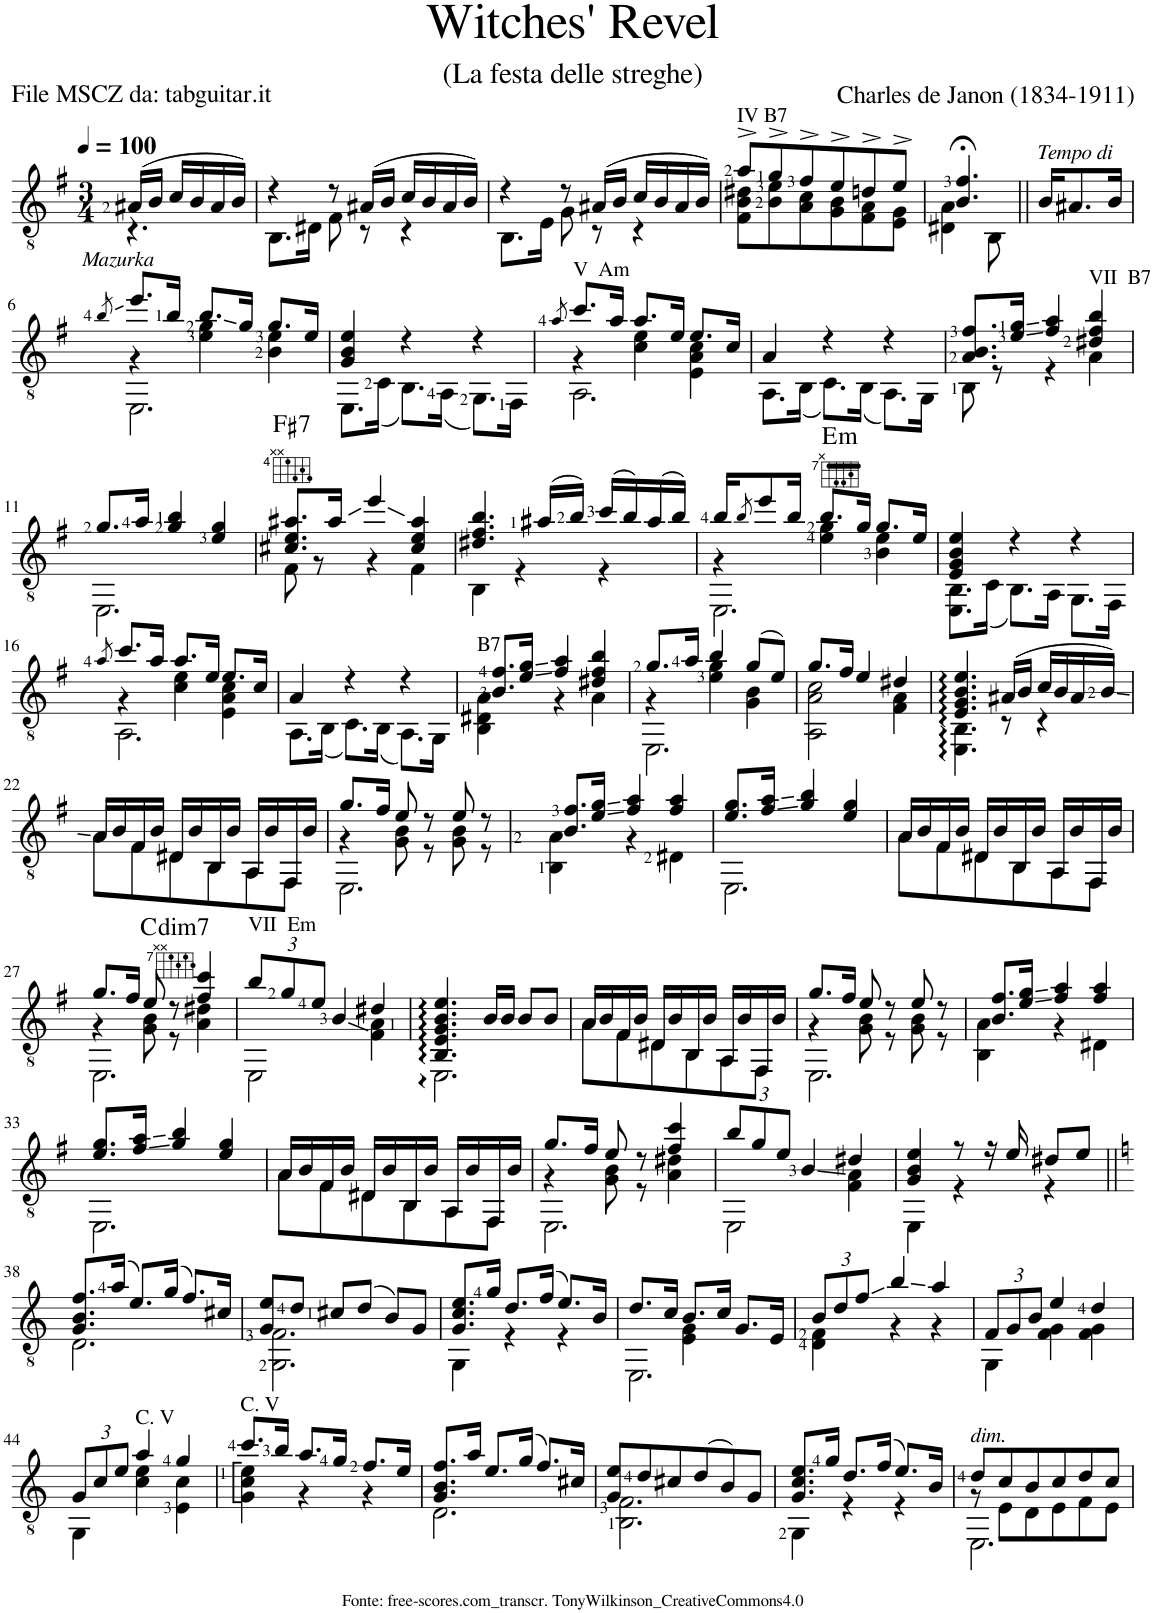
**kern	**harte
*part1	*part1
*staff1	*
*I"Guitar	*
*I'Guit.	*
*clefGv2	*
*k[f#]	*
*M3/4	*
*MM100	*
=	=
*^	*
(16A#X/LL	4.r	.
16B/JJ	.	.
16c/LL	.	.
16B/	.	.
16A#/	.	.
16B/JJ)	.	.
=1	=1	=1
4r	8.BB\L	.
.	16D#X\Jk	.
8r	8F#\	.
(16A#X/LL	8r	.
16B/JJ	.	.
16c/LL	4r	.
16B/	.	.
16A#/	.	.
16B/JJ)	.	.
=2	=2	=2
4r	8.BB\L	.
.	16E\Jk	.
8r	8G\	.
(16A#X/LL	8r	.
16B/JJ	.	.
16c/LL	4r	.
16B/	.	.
16A#/	.	.
16B/JJ)	.	.
=3	=3	=3
!LO:TX:a:t=IV B7	!	!
8a^/L	8F#\ 8B\ 8d#X\L	.
8g^/	8B\ 8e\	.
8f#^/	8A\ 8c\	.
8e^/	8G\ 8B\	.
8dn^/	8F#\ 8A\	.
8e^/J	8E\ 8G\J	.
=4	=4	=4
4.B/;< 4.f#/;<	4D#X\ 4A\	.
.	8BB\	.
=5||	=5||	=5||
!LO:TX:a:i:t=Tempo di	!	!
*v	*v	*
16B/KL	.
8.A#X/	.
16B/Jk	.
!!LO:LB:g=z
=6	=6
8qb/	.
*^	*
*	*^	*
!LO:TX:a:i:t=Mazurka	!	!	!
8.ee/L	4r	2.EE\	.
16b/Jk	.	.	.
8.b/L	4e\ 4g\	.	.
16g/Jk	.	.	.
8.g/L	4B\ 4e\	.	.
16e/Jk	.	.	.
*	*v	*v	*
=7	=7	=7
4G/ 4B/ 4e/	8.EE\L	.
.	(16C\Jk	.
4r	8.BB\L)	.
.	(16AA\Jk	.
4r	8.GG\L)	.
.	16FF#\Jk	.
*v	*v	*
=8	=8
8qa/	.
*^	*
*	*^	*
!LO:TX:a:t=V  Am	!	!	!
8.cc/L	4r	2.AA\	.
16a/Jk	.	.	.
8.a/L	4c\ 4e\	.	.
16e/Jk	.	.	.
8.e/L	4E\ 4A\ 4c\	.	.
16c/Jk	.	.	.
*	*v	*v	*
=9	=9	=9
4A/	8.AA\L	.
.	(16BB\Jk	.
4r	8.C\L)	.
.	(16BB\Jk	.
4r	8.AA\L)	.
.	16GG\Jk	.
=10	=10	=10
8.A/ 8.B/ 8.f#/L	8BB\	.
.	8r	.
16e/ 16g/Jk	.	.
4f#/ 4a/	4r	.
!LO:TX:a:t=VII  B7	!	!
4d#X/ 4f#/ 4b/	4A\	.
!!LO:LB:g=z	!!
=11	=11	=11
8.g/L	2.EE\	.
16a/Jk	.	.
4g/ 4b/	.	.
4e/ 4g/	.	.
=12	=12	=12
!	!	!LO:H:kt=7
8.c#X/ 8.e/ 8.a#X/L	8F#\	F#:7
.	8r	.
16a#/Jk	.	.
4ee/	4r	.
4c#/ 4e/ 4a#/	4F#\	.
=13	=13	=13
4.d#X/ 4.f#/ 4.b/	4BB\	.
.	4r	.
(16a#X/LL	.	.
16b/JJ)	.	.
(16cc/LL	4r	.
16b/)	.	.
(16a#/	.	.
16b/JJ)	.	.
=14	=14	=14
*	*^	*
16b/KL	4r	2.EE\	.
8qb/	.	.	.
8ee/	.	.	.
16b/Jk	.	.	.
!	!	!	!LO:H:kt=m
8.b/L	4e\ 4g\	.	E:min
16g/Jk	.	.	.
8.g/L	4B\ 4e\	.	.
16e/Jk	.	.	.
*	*v	*v	*
=15	=15	=15
4E/ 4G/ 4B/ 4e/	8.EE\ 8.BB\L	.
.	(16C\Jk	.
4r	8.BB\L)	.
.	16AA\Jk	.
4r	8.GG\L	.
.	16FF#\Jk	.
*v	*v	*
!!LO:LB:g=z
=16	=16
8qa/	.
*^	*
*	*^	*
8.cc/L	4r	2.AA\	.
16a/Jk	.	.	.
8.a/L	4c\ 4e\	.	.
16e/Jk	.	.	.
8.e/L	4E\ 4A\ 4c\	.	.
16c/Jk	.	.	.
*	*v	*v	*
=17	=17	=17
4A/	8.AA\L	.
.	(16BB\Jk	.
4r	8.C\L)	.
.	(16BB\Jk	.
4r	8.AA\L)	.
.	16GG\Jk	.
=18	=18	=18
!LO:TX:a:t=B7	!	!
8.B/ 8.f#/L	4BB\ 4D#X\ 4A\	.
16e/ 16g/Jk	.	.
4f#/ 4a/	4r	.
4d#X/ 4f#/ 4b/	4A\	.
=19	=19	=19
*	*^	*
8.g/L	4r	2.EE\	.
16a/Jk	.	.	.
4b/	4e\ 4g\	.	.
(8g/L	4G\ 4B\	.	.
8e/J)	.	.	.
*	*v	*v	*
=20	=20	=20
8.g/L	2AA\ 2A\ 2c\	.
16f#/Jk	.	.
4e/	.	.
4d#X/	4F#\ 4A\	.
=21	=21	=21
4.E/ 4.G/ 4.B/ 4.e/	4.EE\ 4.BB\	.
(16A#X/LL	8r	.
16B/JJ	.	.
16c/LL	4r	.
16B/	.	.
16A#/	.	.
16B/JJ)	.	.
!!LO:LB:g=z	!!
=22	=22	=22
16A/LL	8A\L	.
16B/	.	.
16F#/	8F#\	.
16B/JJ	.	.
16D#X/LL	8D#\	.
16B/	.	.
16BB/	8BB\	.
16B/JJ	.	.
16AA/LL	8AA\	.
16B/	.	.
16FF#/	8FF#\J	.
16B/JJ	.	.
=23	=23	=23
*	*^	*
8.g/L	4r	2.EE\	.
16f#/Jk	.	.	.
8e/	8G\ 8B\	.	.
8r	8r	.	.
8e/	8G\ 8B\	.	.
8r	8r	.	.
*	*v	*v	*
=24	=24	=24
8.B/ 8.f#/L	4BB\ 4A\	.
16e/ 16g/Jk	.	.
4f#/ 4a/	4r	.
4f#/ 4a/	4D#X\	.
=25	=25	=25
8.e/ 8.g/L	2.EE\	.
16f#/ 16a/Jk	.	.
4g/ 4b/	.	.
4e/ 4g/	.	.
=26	=26	=26
16A/LL	8A\L	.
16B/	.	.
16F#/	8F#\	.
16B/JJ	.	.
16D#X/LL	8D#\	.
16B/	.	.
16BB/	8BB\	.
16B/JJ	.	.
16AA/LL	8AA\	.
16B/	.	.
16FF#/	8FF#\J	.
16B/JJ	.	.
!!LO:LB:g=z	!!
=27	=27	=27
*	*^	*
8.g/L	4r	2.EE\	.
16f#/Jk	.	.	.
8e/	8G\ 8B\	.	.
8r	8r	.	.
!	!	!	!LO:H:kt=dim7
4f#/ 4cc/	4A\ 4d#X\	.	C:dim7
*v	*v	*v	*
=28	=28
*Xbrackettup	*
*^	*
!LO:TX:a:t=VII  Em	!	!
12b/L	2EE\	.
12g/	.	.
12e/J	.	.
4B/	.	.
4d#X/	4F#\ 4A\	.
=29	=29	=29
4.BB/ 4.E/ 4.G/ 4.B/ 4.e/	2.EE\	.
16B/LL	.	.
16B/JJ	.	.
8B/L	.	.
8B/J	.	.
=30	=30	=30
16A/LL	8A\L	.
16B/	.	.
16F#/	8F#\	.
16B/JJ	.	.
16D#X/LL	8D#\	.
16B/	.	.
16BB/	8BB\	.
16B/JJ	.	.
16AA/LL	8AA\	.
16B/	.	.
16FF#/	8FF#\J	.
16B/JJ	.	.
=31	=31	=31
*	*^	*
8.g/L	4r	2.EE\	.
16f#/Jk	.	.	.
8e/	8G\ 8B\	.	.
8r	8r	.	.
8e/	8G\ 8B\	.	.
8r	8r	.	.
*	*v	*v	*
=32	=32	=32
8.B/ 8.f#/L	4BB\ 4A\	.
16e/ 16g/Jk	.	.
4f#/ 4a/	4r	.
4f#/ 4a/	4D#X\	.
!!LO:LB:g=z	!!
=33	=33	=33
8.e/ 8.g/L	2.EE\	.
16f#/ 16a/Jk	.	.
4g/ 4b/	.	.
4e/ 4g/	.	.
=34	=34	=34
16A/LL	8A\L	.
16B/	.	.
16F#/	8F#\	.
16B/JJ	.	.
16D#X/LL	8D#\	.
16B/	.	.
16BB/	8BB\	.
16B/JJ	.	.
16AA/LL	8AA\	.
16B/	.	.
16FF#/	8FF#\J	.
16B/JJ	.	.
=35	=35	=35
*	*^	*
8.g/L	4r	2.EE\	.
16f#/Jk	.	.	.
8e/	8G\ 8B\	.	.
8r	8r	.	.
4f#/ 4cc/	4A\ 4d#X\	.	.
*	*v	*v	*
=36	=36	=36
12b/L	2EE\	.
12g/	.	.
12e/J	.	.
4B/	.	.
4d#X/	4F#\ 4A\	.
=37	=37	=37
4G/ 4B/ 4e/	4EE\	.
8r	4r	.
16r	.	.
16e/	.	.
8d#X/L	4r	.
8e/J	.	.
!!LO:LB:g=z	!!
=38||	=38||	=38||
*k[]	*	*
8.G/ 8.B/ 8.f/L	2.D\	.
(16a/Jk	.	.
8.e/L)	.	.
(16g/Jk	.	.
8.f/L)	.	.
16c#X/Jk	.	.
=39	=39	=39
8G/ 8e/L	2.GG\ 2.F\	.
8d/J	.	.
8c#X/L	.	.
(8d/J	.	.
8B/L)	.	.
8G/J	.	.
=40	=40	=40
8.G/ 8.c/ 8.e/L	4GG\	.
16g/Jk	.	.
8.d/L	4r	.
(16f/Jk	.	.
8.e/L)	4r	.
16B/Jk	.	.
=41	=41	=41
*	*^	*
8.d/L	2.EE\	4ryy	.
16c/Jk	.	.	.
8.B/L	.	4E\ 4G\	.
16c/Jk	.	.	.
8.G/L	.	4ryy	.
16E/Jk	.	.	.
*	*v	*v	*
=42	=42	=42
12B/L	4D\ 4F\	.
12d/	.	.
12f/J	.	.
4b/	4r	.
4a/	4r	.
=43	=43	=43
12F/L	4GG\	.
12G/	.	.
12B/J	.	.
4e/	4F\ 4G\	.
4d/	4F\ 4G\	.
!!LO:LB:g=z	!!
=44	=44	=44
12G/L	4GG\	.
12c/	.	.
12e/J	.	.
!LO:TX:a:t=C. V	!	!
4a/	4c\ 4e\	.
4g/	4E\ 4c\	.
=45	=45	=45
!LO:TX:a:t=C. V	!	!
8.cc/L	4G\ 4c\ 4e\	.
16b/Jk	.	.
8.a/L	4r	.
16g/Jk	.	.
8.f/L	4r	.
16e/Jk	.	.
=46	=46	=46
8.G/ 8.B/ 8.f/L	2.D\	.
16a/Jk	.	.
8.e/L	.	.
(16g/Jk	.	.
8.f/L)	.	.
16c#X/Jk	.	.
=47	=47	=47
8G/ 8e/L	2.BB\ 2.F\	.
8d/	.	.
8c#X/	.	.
(8d/	.	.
8B/)	.	.
8G/J	.	.
=48	=48	=48
8.G/ 8.c/ 8.e/L	4GG\	.
16g/Jk	.	.
8.d/L	4r	.
(16f/Jk	.	.
8.e/L)	4r	.
16B/Jk	.	.
=49	=49	=49
*	*^	*
!LO:TX:a:i:t=dim.	!	!	!
8d/L	8r	2.EE\	.
8c/	8E\L	.	.
8B/	8D\	.	.
8c/	8E\	.	.
8d/	8F\	.	.
8c/J	8E\J	.	.
*v	*v	*v	*
=	=
*-	*-
